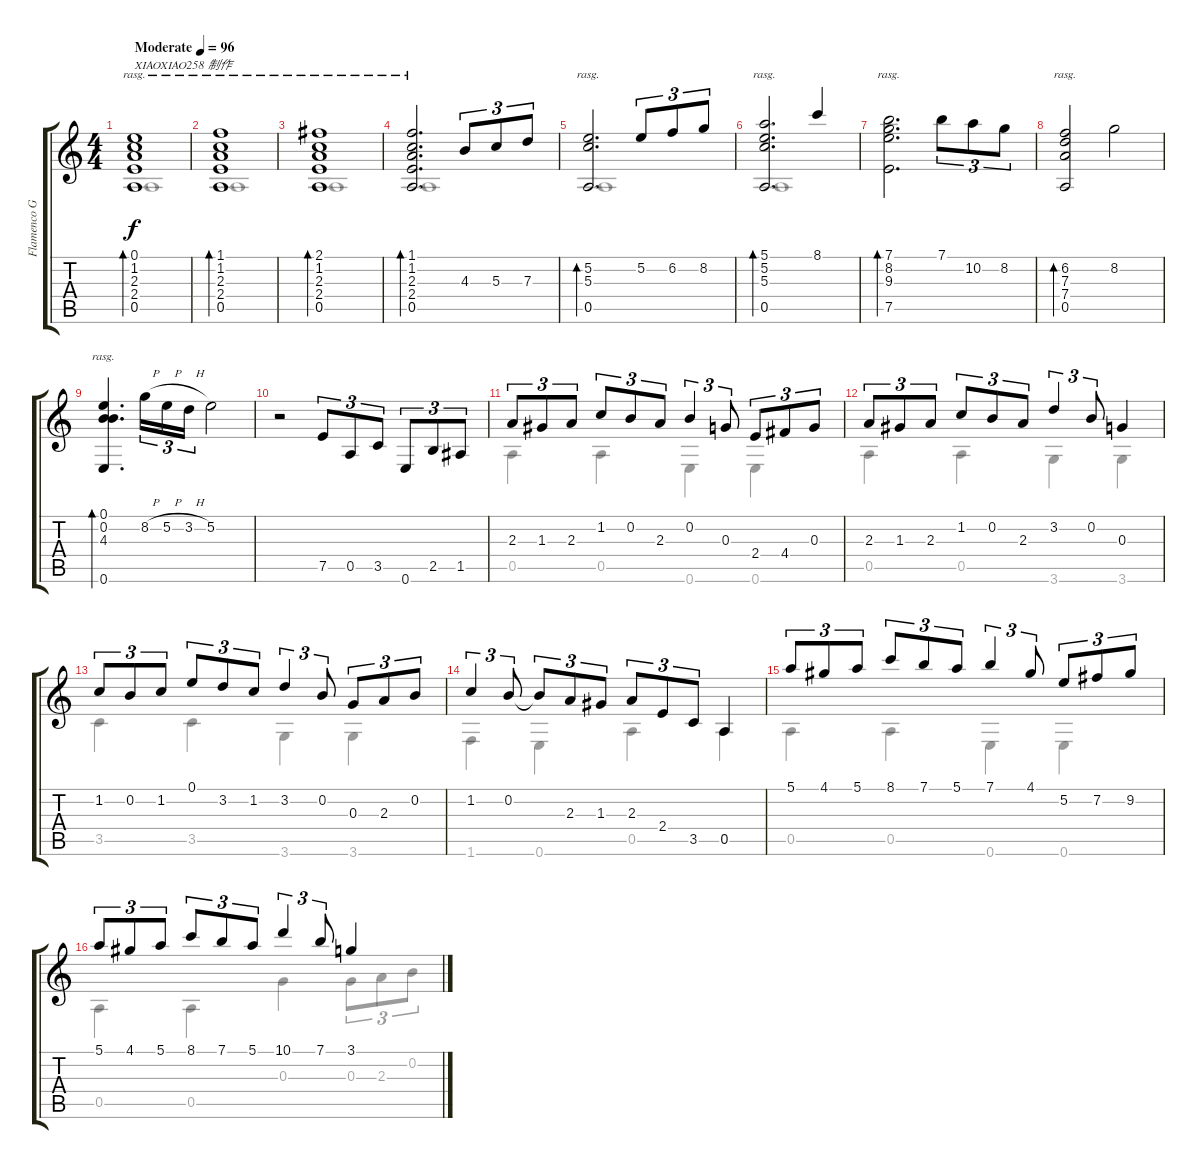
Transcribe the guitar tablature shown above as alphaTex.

\track ("Flamenco Guitar" "Flamenco G") {instrument acousticguitarnylon}
\staff {score tabs}
\tuning (E4 B3 G3 D3 A2 E2) {hide}
\voice
\ts (4 4)
\tempo (96 "Moderate")
\clef g2
\ks c
(0.1 1.2 2.3 2.4 0.5).1{bd 480 rasg ii txt "XIAOXIAO258 制作" dy f instrument acousticguitarnylon} |
(1.1 1.2 2.3 2.4 0.5).1{bd 480 rasg ii} |
(2.1 1.2 2.3 2.4 0.5).1{bd 480 rasg ii} |
(1.1 1.2 2.3 2.4 0.5).2{d bd 480 rasg ii} 4.3.8{tu (3 2)} 5.3.8{tu (3 2)} 7.3.8{tu (3 2)} |
(5.2 5.3 0.5).2{d bd 480 rasg ii} 5.2.8{tu (3 2)} 6.2.8{tu (3 2)} 8.2.8{tu (3 2)} |
(5.1 5.2 5.3 0.5).2{d bd 480 rasg ii} 8.1.4 |
(7.1 8.2 9.3 7.5).2{d bd 480 rasg ii} 7.1.8{tu (3 2)} 10.2.8{tu (3 2)} 8.2.8{tu (3 2)} |
(6.2 7.3 7.4 0.5).2{bd 480 rasg ii} 8.2.2 |
(0.1 0.2 4.3 0.6).4{d bd 480 rasg ii} 8.2{h}.16{tu (3 2)} 5.2{h}.16{tu (3 2)} 3.2{h}.16{tu (3 2)} 5.2.2 |
r.2 7.5.8{tu (3 2)} 0.5.8{tu (3 2)} 3.5.8{tu (3 2)} 0.6.8{tu (3 2)} 2.5.8{tu (3 2)} 1.5.8{tu (3 2)} |
2.3.8{tu (3 2)} 1.3.8{tu (3 2)} 2.3.8{tu (3 2)} 1.2.8{tu (3 2)} 0.2.8{tu (3 2)} 2.3.8{tu (3 2)} 0.2.4{tu (3 2)} 0.3.8{tu (3 2)} 2.4.8{tu (3 2)} 4.4.8{tu (3 2)} 0.3.8{tu (3 2)} |
2.3.8{tu (3 2)} 1.3.8{tu (3 2)} 2.3.8{tu (3 2)} 1.2.8{tu (3 2)} 0.2.8{tu (3 2)} 2.3.8{tu (3 2)} 3.2.4{tu (3 2)} 0.2.8{tu (3 2)} 0.3.4 |
1.2.8{tu (3 2)} 0.2.8{tu (3 2)} 1.2.8{tu (3 2)} 0.1.8{tu (3 2)} 3.2.8{tu (3 2)} 1.2.8{tu (3 2)} 3.2.4{tu (3 2)} 0.2.8{tu (3 2)} 0.3.8{tu (3 2)} 2.3.8{tu (3 2)} 0.2.8{tu (3 2)} |
1.2.4{tu (3 2)} 0.2.8{tu (3 2)} 0.2{t}.8{tu (3 2)} 2.3.8{tu (3 2)} 1.3.8{tu (3 2)} 2.3.8{tu (3 2)} 2.4.8{tu (3 2)} 3.5.8{tu (3 2)} 0.5.4 |
5.1.8{tu (3 2)} 4.1.8{tu (3 2)} 5.1.8{tu (3 2)} 8.1.8{tu (3 2)} 7.1.8{tu (3 2)} 5.1.8{tu (3 2)} 7.1.4{tu (3 2)} 4.1.8{tu (3 2)} 5.2.8{tu (3 2)} 7.2.8{tu (3 2)} 9.2.8{tu (3 2)} |
5.1.8{tu (3 2)} 4.1.8{tu (3 2)} 5.1.8{tu (3 2)} 8.1.8{tu (3 2)} 7.1.8{tu (3 2)} 5.1.8{tu (3 2)} 10.1.4{tu (3 2)} 7.1.8{tu (3 2)} 3.1.4
\voice
\clef g2
\ottava regular
\simile none
\ks c
0.5.1{dy f} |
0.5.1 |
0.5.1 |
0.5.1 |
0.5.1 |
0.5.1 |
|
|
|
|
0.5.4 0.5.4 0.6.4 0.6.4 |
0.5.4 0.5.4 3.6.4 3.6.4 |
3.5.4 3.5.4 3.6.4 3.6.4 |
1.6.4 0.6.4 0.5.4 0.5.4 |
0.5.4 0.5.4 0.6.4 0.6.4 |
0.5.4 0.5.4 0.3.4 0.3.8{tu (3 2)} 2.3.8{tu (3 2)} 0.2.8{tu (3 2)}
